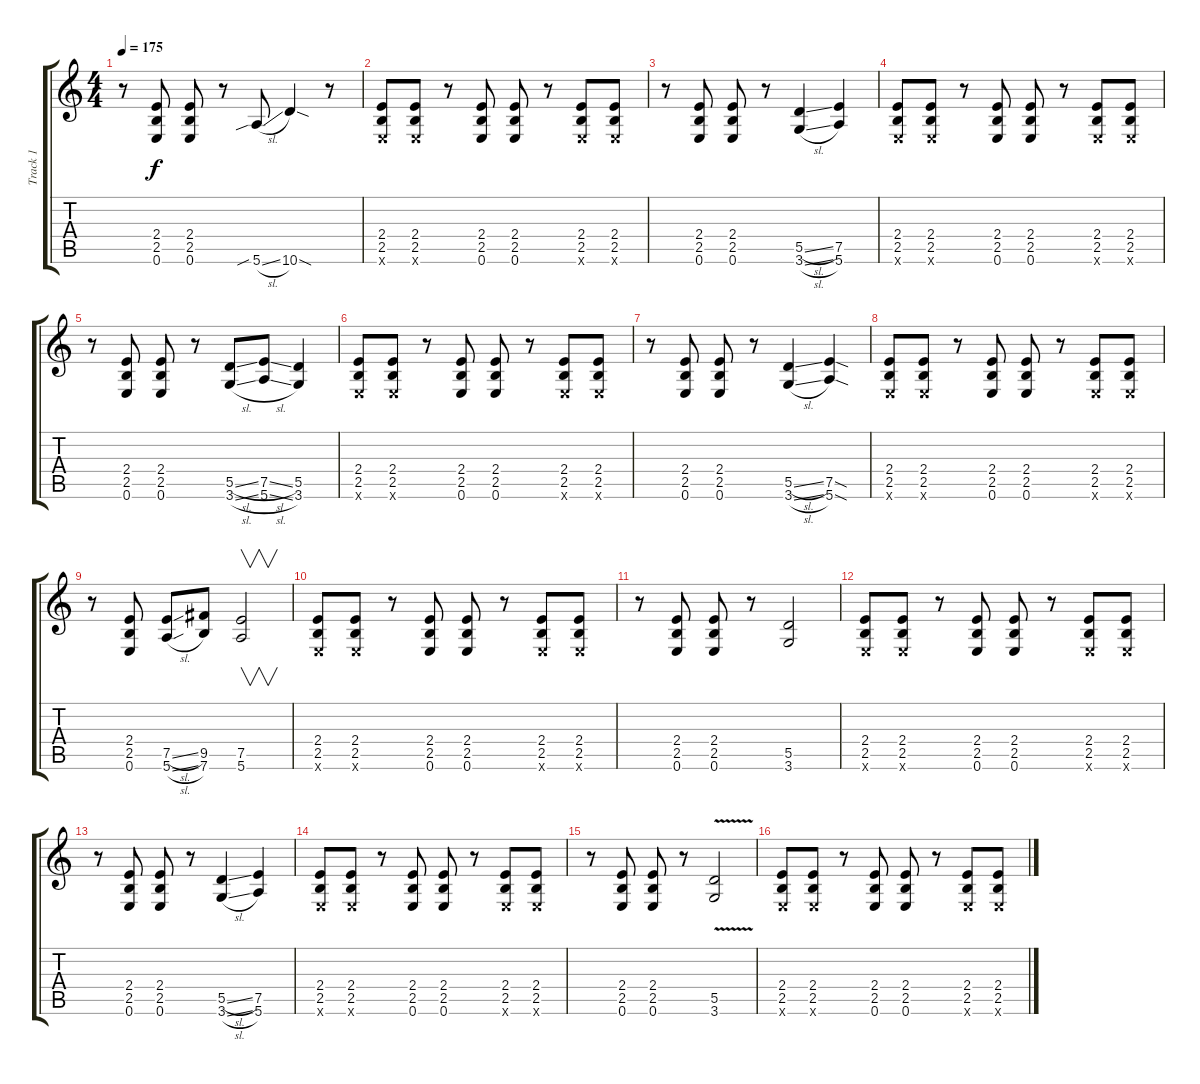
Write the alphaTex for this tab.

\track ("Track 1" "Track 1") {instrument distortionguitar}
\staff {score tabs}
\tuning (E4 B3 G3 D3 A2 E2) {hide}
\ts (4 4)
\tempo 175
\clef g2
\ks c
r.8{dy f} (2.4 2.5 0.6).8 (2.4 2.5 0.6).8 r.8 5.6{sib sl}.8 10.6{sod}.4 r.8 |
(2.4 2.5 0.6{x}).8 (2.4 2.5 0.6{x}).8 r.8 (2.4 2.5 0.6).8 (2.4 2.5 0.6).8 r.8 (2.4 2.5 0.6{x}).8 (2.4 2.5 0.6{x}).8 |
r.8 (2.4 2.5 0.6).8 (2.4 2.5 0.6).8 r.8 (5.5{sl} 3.6{sl}).4 (7.5 5.6).4 |
(2.4 2.5 0.6{x}).8 (2.4 2.5 0.6{x}).8 r.8 (2.4 2.5 0.6).8 (2.4 2.5 0.6).8 r.8 (2.4 2.5 0.6{x}).8 (2.4 2.5 0.6{x}).8 |
r.8 (2.4 2.5 0.6).8 (2.4 2.5 0.6).8 r.8 (5.5{sl} 3.6{sl}).8 (7.5{sl} 5.6{sl}).8 (5.5 3.6).4 |
(2.4 2.5 0.6{x}).8 (2.4 2.5 0.6{x}).8 r.8 (2.4 2.5 0.6).8 (2.4 2.5 0.6).8 r.8 (2.4 2.5 0.6{x}).8 (2.4 2.5 0.6{x}).8 |
r.8 (2.4 2.5 0.6).8 (2.4 2.5 0.6).8 r.8 (5.5{sl} 3.6{sl}).4 (7.5{sod} 5.6{sod}).4 |
(2.4 2.5 0.6{x}).8 (2.4 2.5 0.6{x}).8 r.8 (2.4 2.5 0.6).8 (2.4 2.5 0.6).8 r.8 (2.4 2.5 0.6{x}).8 (2.4 2.5 0.6{x}).8 |
r.8 (2.4 2.5 0.6).8 (7.5{sl} 5.6{sl}).8 (9.5 7.6).8 (7.5 5.6).2{v} |
(2.4 2.5 0.6{x}).8 (2.4 2.5 0.6{x}).8 r.8 (2.4 2.5 0.6).8 (2.4 2.5 0.6).8 r.8 (2.4 2.5 0.6{x}).8 (2.4 2.5 0.6{x}).8 |
r.8 (2.4 2.5 0.6).8 (2.4 2.5 0.6).8 r.8 (5.5 3.6).2 |
(2.4 2.5 0.6{x}).8 (2.4 2.5 0.6{x}).8 r.8 (2.4 2.5 0.6).8 (2.4 2.5 0.6).8 r.8 (2.4 2.5 0.6{x}).8 (2.4 2.5 0.6{x}).8 |
r.8 (2.4 2.5 0.6).8 (2.4 2.5 0.6).8 r.8 (5.5{sl} 3.6{sl}).4 (7.5 5.6).4 |
(2.4 2.5 0.6{x}).8 (2.4 2.5 0.6{x}).8 r.8 (2.4 2.5 0.6).8 (2.4 2.5 0.6).8 r.8 (2.4 2.5 0.6{x}).8 (2.4 2.5 0.6{x}).8 |
r.8 (2.4 2.5 0.6).8 (2.4 2.5 0.6).8 r.8 (5.5{v} 3.6{v}).2 |
(2.4 2.5 0.6{x}).8 (2.4 2.5 0.6{x}).8 r.8 (2.4 2.5 0.6).8 (2.4 2.5 0.6).8 r.8 (2.4 2.5 0.6{x}).8 (2.4 2.5 0.6{x}).8
